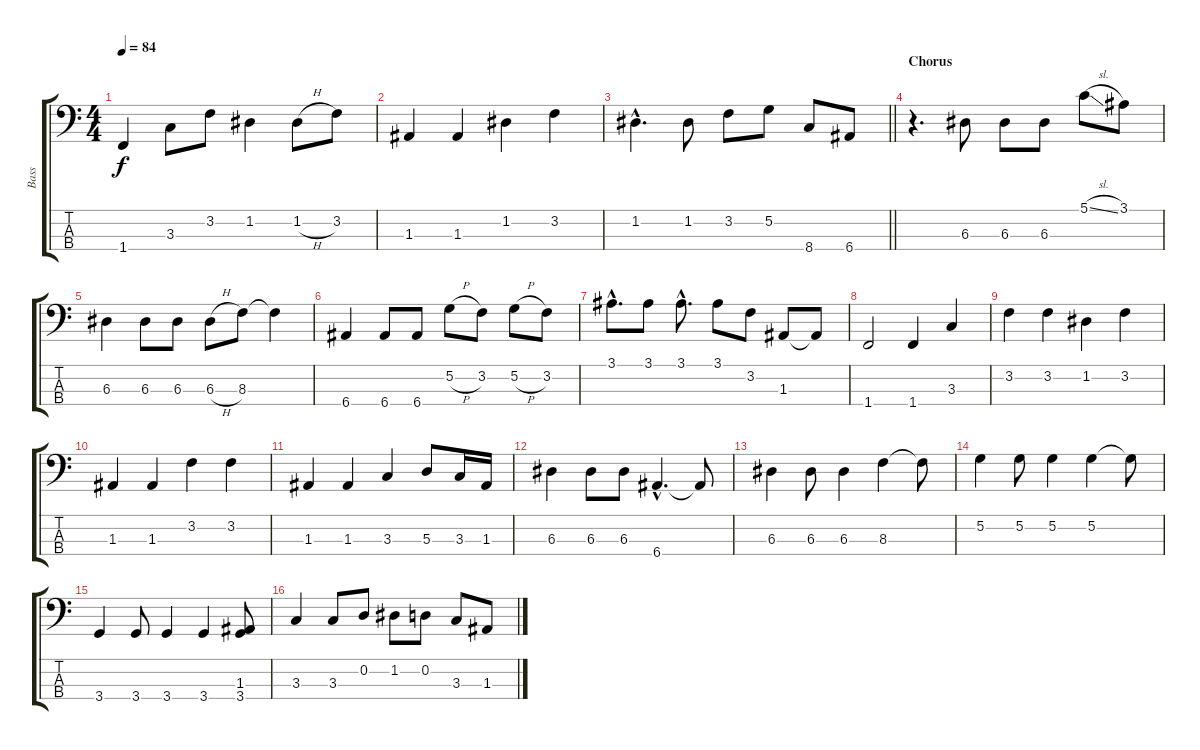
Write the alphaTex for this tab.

\track ("Bass" "Bass") {instrument electricbassfinger}
\staff {score tabs}
\tuning (G2 D2 A1 E1) {hide}
\ts (4 4)
\tempo 84
\clef f4
\ks c
1.4.4{dy f} 3.3.8 3.2.8 1.2.4 1.2{h}.8 3.2.8 |
1.3.4 1.3.4 1.2.4 3.2.4 |
\barLineRight lightlight
1.2{hac}.4{d} 1.2.8 3.2.8 5.2.8 8.4.8 6.4.8 |
\section ("" "Chorus")
r.4{d} 6.3.8 6.3.8 6.3.8 5.1{sl}.8 3.1.8 |
6.3.4 6.3.8 6.3.8 6.3{h}.8 8.3.8 8.3{t}.4 |
6.4.4 6.4.8 6.4.8 5.2{h}.8 3.2.8 5.2{h}.8 3.2.8 |
3.1{hac}.8{d} 3.1.8 3.1{hac}.8{d} 3.1.8 3.2.8 1.3.8 1.3{t}.8 |
1.4.2 1.4.4 3.3.4 |
3.2.4 3.2.4 1.2.4 3.2.4 |
1.3.4 1.3.4 3.2.4 3.2.4 |
1.3.4 1.3.4 3.3.4 5.3.8 3.3.16 1.3.16 |
6.3.4 6.3.8 6.3.8 6.4{hac}.4{d} 6.4{t}.8 |
6.3.4 6.3.8 6.3.4 8.3.4 8.3{t}.8 |
5.2.4 5.2.8 5.2.4 5.2.4 5.2{t}.8 |
3.4.4 3.4.8 3.4.4 3.4.4 (1.3 3.4).8 |
3.3.4 3.3.8 0.2.8 1.2.8 0.2.8 3.3.8 1.3.8
